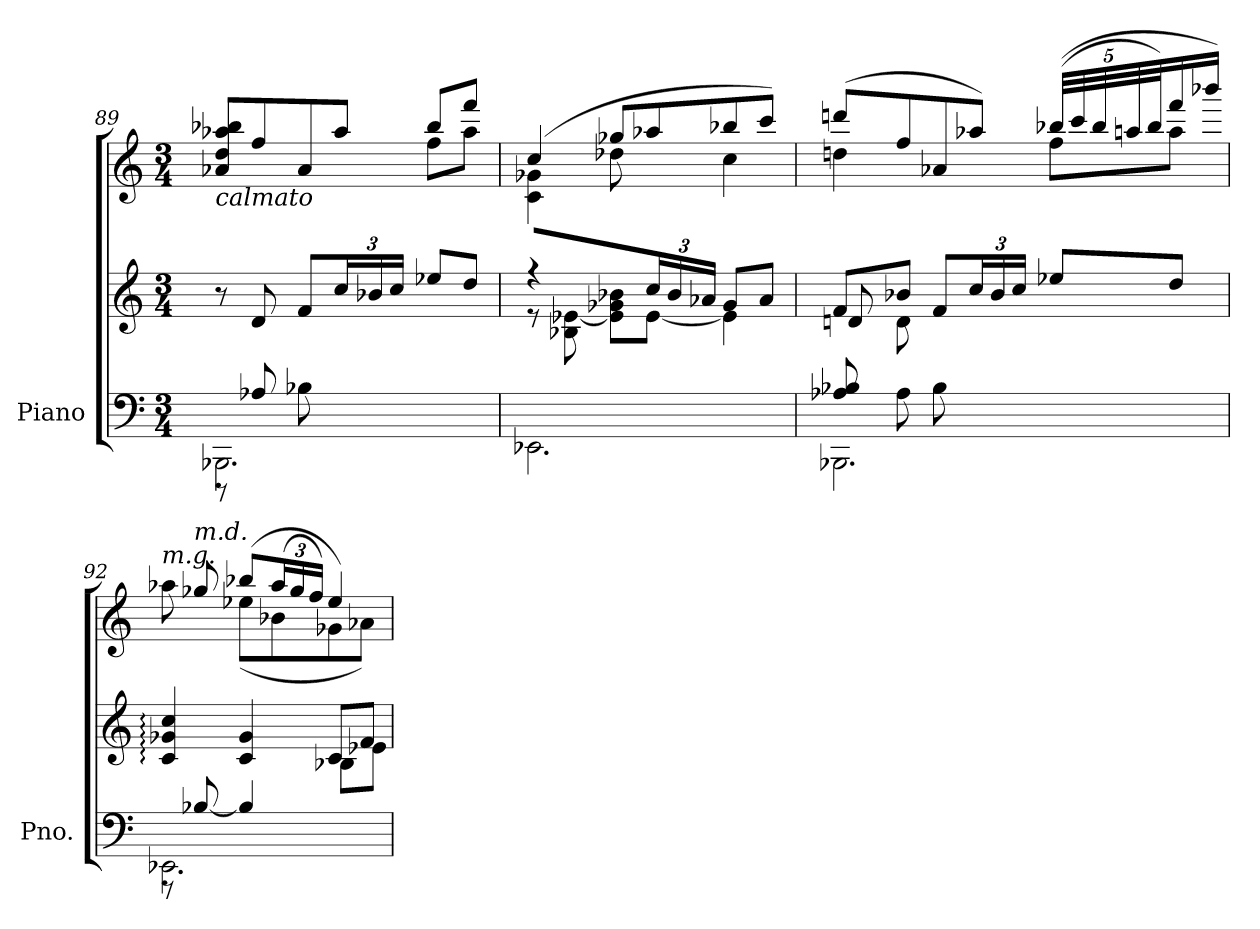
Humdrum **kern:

**kern	**kern	**kern
*part1	*part1	*part1
*staff3	*staff2	*staff1
*I"Piano	*	*
*I'Pno.	*	*
!!LO:PB:g=z
*clefF4	*clefG2	*clefG2
*k[]	*k[]	*k[]
*M3/4	*M3/4	*M3/4
=89	=89	=89
*^	*^	*^
!	!	!	!	!LO:TX:b:i:t=calmato	!
2.BBB-X\	8r	8r	4.ryy	8a-X/ 8dd/ 8aa-X/ 8bb-X/L	2ryy
.	8A-X/	8d/	.	8ff/	.
.	8B-X\L	8f/L	.	8a-/	.
*	*	*Xbrackettup	*	*	*
.	4.ryy	24cc/L	8f\	8aa-/J	.
.	.	24b-X/	.	.	.
.	.	24cc/JJ	.	.	.
.	.	8ee-X/L	8f\ 8a-X\	8bb-/L	8ff\L
.	.	8dd/J	8b-X\J	8fff/J	8aa-\J
=90	=90	=90	=90	=90	=90
*	*	*	*	*	*^
2.EE-X\	2.ryy	4r	8r	(4cc/	4c\ 4g-X\	4ryy
.	.	.	8B-X\ [8e-X\	.	.	.
.	.	8ryy	8e-\] 8g-X\ 8b-X\L	8gg-X/L	4ryy	(8dd-X\L
.	.	24cc/L	[8e-\J	8aa-X/	.	4.ryy
.	.	24b-/	.	.	.	.
.	.	24a-X/JJ	.	.	.	.
.	.	8g-/L	4e-\]	8bb-X/	4cc\	.
.	.	8a-/J)	.	8ccc/J)	.	.
*	*	*	*	*	*v	*v
=91	=91	=91	=91	=91	=91
*	*	*	*^	*	*
2.BBB-X\	8A-X/ 8B-X/	8f/L	8dn/	4.ryy	(8dddn/L	4ddn\
.	8A-::\	8b-X/J	8d\	.	8ff/	.
.	8B-\L	8f/L	2ryy	.	8a-X/	4ryy
.	4.ryy	24cc/L	.	8f\	8aa-X/J)	.
.	.	24b-/	.	.	.	.
.	.	24cc/JJ	.	.	.	.
*	*	*	*	*	*Xbrackettup	*
.	.	8ee-X/L	.	8f\ 8a-X\	((40bb-X/LLL	8ff\L
.	.	.	.	.	40ccc/	.
.	.	.	.	.	40bb-/	.
.	.	.	.	.	40aan/	.
.	.	.	.	.	40bb-/J)	.
.	.	8dd/J	.	8b-X\J	16fff/	8aa\J
.	.	.	.	.	16bbb-X/JJ)	.
*	*	*	*v	*v	*	*
=92	=92	=92	=92	=92	=92
!	!	!	!	!LO:TX:a:i:t=m.g.	!
2.EE-X\	8r	4c/: 4g-X/: 4cc/:	2ryy	8aa-X\	4ryy
!	!	!	!	!LO:TX:a:i:t=m.d.	!
.	[8B-X/	.	.	8gg-X/	.
.	4B-/]	4c/ 4g-/	.	(8bb-X/L	(8ee-X\L
.	.	.	.	(24aa-/L	8b-X\
.	.	.	.	24gg-/	.
.	.	.	.	24ff/JJ)	.
.	4ryy	8c/L	8B-X\L	4ee-/)	8g-X\
.	.	8f/J	8e-X\J	.	8a-X\J)
*v	*v	*	*	*	*
*	*v	*v	*	*
*	*	*v	*v
=	=	=
*-	*-	*-
